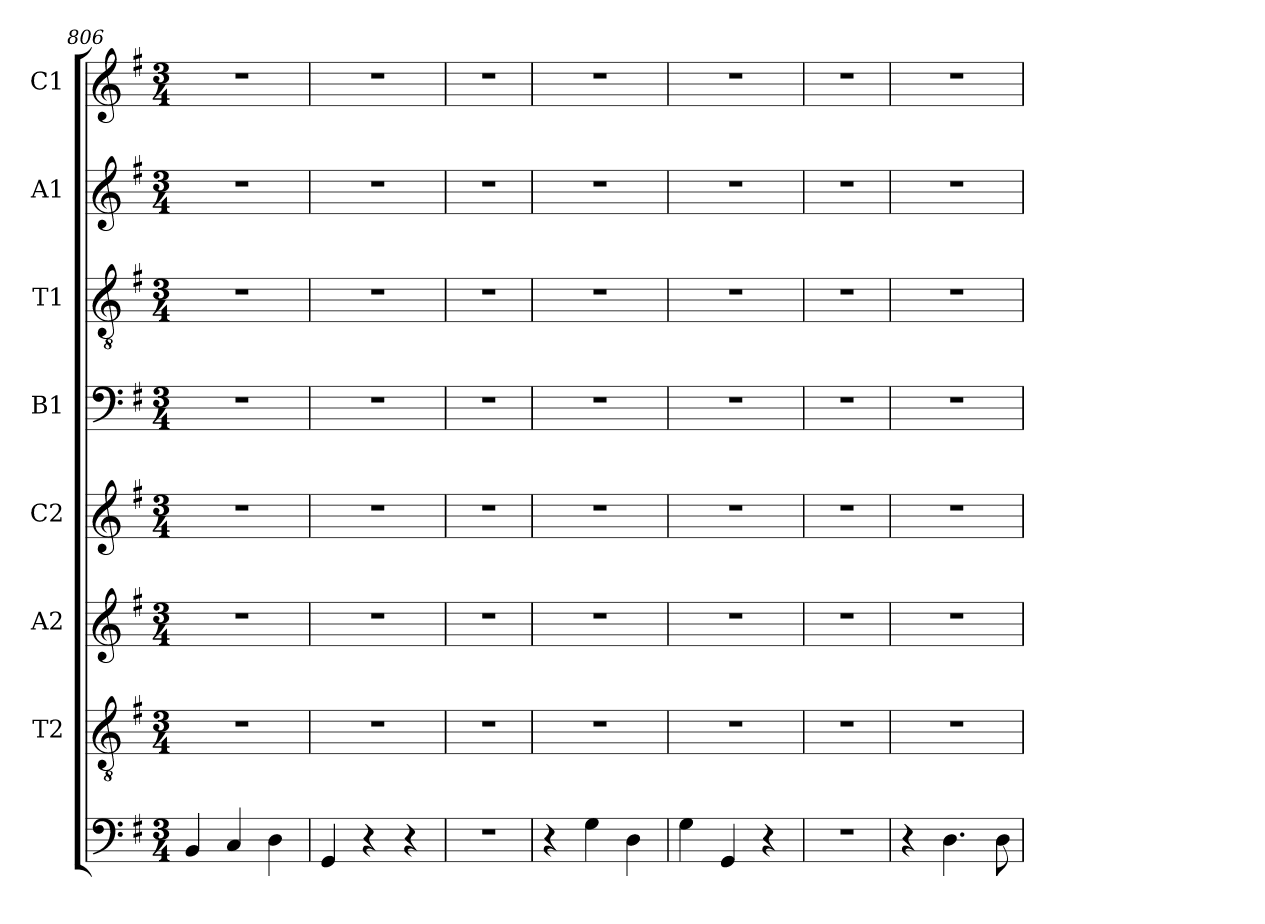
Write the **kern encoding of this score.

**kern	**kern	**kern	**kern	**kern	**kern	**kern	**kern
*part8	*part7	*part6	*part5	*part4	*part3	*part2	*part1
*staff8	*staff7	*staff6	*staff5	*staff4	*staff3	*staff2	*staff1
*	*I"T2	*I"A2	*I"C2	*I"B1	*I"T1	*I"A1	*I"C1
*	*I'T2	*I'A2	*I'C2	*I'B1	*I'T1	*I'A1	*I'C1
*clefF4	*clefGv2	*clefG2	*clefG2	*clefF4	*clefGv2	*clefG2	*clefG2
*k[f#]	*k[f#]	*k[f#]	*k[f#]	*k[f#]	*k[f#]	*k[f#]	*k[f#]
*G:	*G:	*G:	*G:	*G:	*G:	*G:	*G:
*M3/4	*M3/4	*M3/4	*M3/4	*M3/4	*M3/4	*M3/4	*M3/4
=806	=806	=806	=806	=806	=806	=806	=806
4BB/	2.r	2.r	2.r	2.r	2.r	2.r	2.r
4C/	.	.	.	.	.	.	.
4D\	.	.	.	.	.	.	.
!!LO:LB:g=z
=807	=807	=807	=807	=807	=807	=807	=807
4GG/	2.r	2.r	2.r	2.r	2.r	2.r	2.r
4r	.	.	.	.	.	.	.
4r	.	.	.	.	.	.	.
=808	=808	=808	=808	=808	=808	=808	=808
!LO:N:vis=1	!	!	!	!	!	!	!
2.r	2.r	2.r	2.r	2.r	2.r	2.r	2.r
=809	=809	=809	=809	=809	=809	=809	=809
4r	2.r	2.r	2.r	2.r	2.r	2.r	2.r
4G\	.	.	.	.	.	.	.
4D\	.	.	.	.	.	.	.
=810	=810	=810	=810	=810	=810	=810	=810
4G\	2.r	2.r	2.r	2.r	2.r	2.r	2.r
4GG/	.	.	.	.	.	.	.
4r	.	.	.	.	.	.	.
=811	=811	=811	=811	=811	=811	=811	=811
!LO:N:vis=1	!	!	!	!	!	!	!
2.r	2.r	2.r	2.r	2.r	2.r	2.r	2.r
=812	=812	=812	=812	=812	=812	=812	=812
4r	2.r	2.r	2.r	2.r	2.r	2.r	2.r
4.D\	.	.	.	.	.	.	.
8D\	.	.	.	.	.	.	.
=	=	=	=	=	=	=	=
*-	*-	*-	*-	*-	*-	*-	*-
